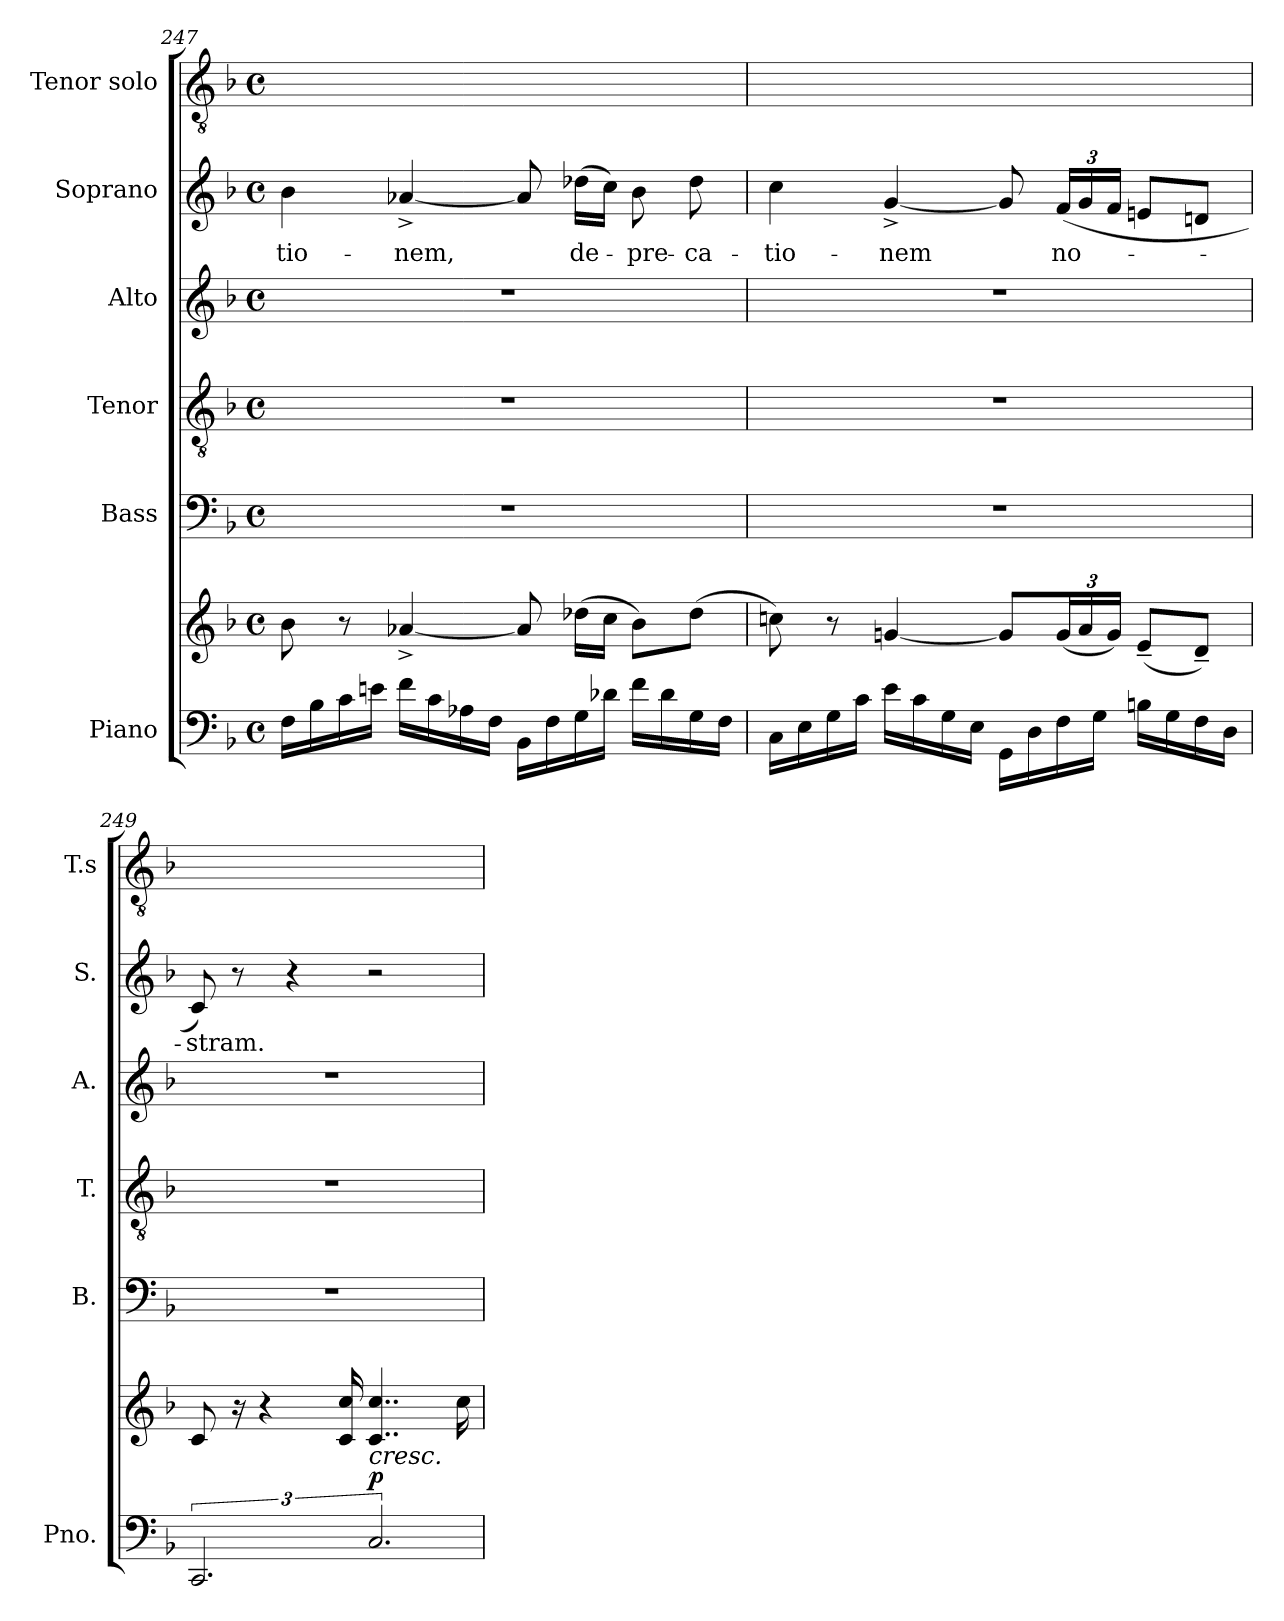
**kern	**kern	**dynam	**kern	**kern	**kern	**kern	**text	**kern
*part6	*part6	*part6	*part5	*part4	*part3	*part2	*part2	*part1
*staff7	*staff6	*staff6/7	*staff5	*staff4	*staff3	*staff2	*staff2	*staff1
*I"Piano	*	*	*I"Bass	*I"Tenor	*I"Alto	*I"Soprano	*	*I"Tenor solo
*I'Pno.	*	*	*I'B.	*I'T.	*I'A.	*I'S.	*	*I'T.s
!!LO:PB:g=z
*clefF4	*clefG2	*	*clefF4	*clefGv2	*clefG2	*clefG2	*	*clefGv2
*k[b-]	*k[b-]	*	*k[b-]	*k[b-]	*k[b-]	*k[b-]	*	*k[b-]
*M4/4	*M4/4	*	*M4/4	*M4/4	*M4/4	*M4/4	*	*M4/4
*met(c)	*met(c)	*	*met(c)	*met(c)	*met(c)	*met(c)	*	*met(c)
=247	=247	=247	=247	=247	=247	=247	=247	=247
!	!	!	!	!	!	!	!LO:LY:b	!
16F\LL	8b-\	.	1r	1r	1r	4b-\	-tio-	1ryy
16B-\	.	.	.	.	.	.	.	.
16c\	8r	.	.	.	.	.	.	.
16en\JJ	.	.	.	.	.	.	.	.
!	!	!	!	!	!	!	!LO:LY:b	!
16f\LL	[4a-X^/	.	.	.	.	[4a-X^/	-nem,	.
16c\	.	.	.	.	.	.	.	.
16A-X\	.	.	.	.	.	.	.	.
16F\JJ	.	.	.	.	.	.	.	.
16BB-\LL	8a-/]	.	.	.	.	8a-/]	.	.
16F\	.	.	.	.	.	.	.	.
!	!	!	!	!	!	!	!LO:LY:b	!
16G\	(>16dd-X\LL	.	.	.	.	(>16dd-X\LL	de-	.
16d-X\JJ	16cc\JJ	.	.	.	.	16cc\JJ)	.	.
!	!	!	!	!	!	!	!LO:LY:b	!
16f\LL	8b-\L)	.	.	.	.	8b-\	-pre-	.
16d-\	.	.	.	.	.	.	.	.
!	!	!	!	!	!	!	!LO:LY:b	!
16G\	(>8dd-\J	.	.	.	.	8dd-\	-ca-	.
16F\JJ	.	.	.	.	.	.	.	.
=248	=248	=248	=248	=248	=248	=248	=248	=248
!	!	!	!	!	!	!	!LO:LY:b	!
16C\LL	8ccn\)	.	1r	1r	1r	4cc\	-tio-	1ryy
16E\	.	.	.	.	.	.	.	.
16G\	8r	.	.	.	.	.	.	.
16c\JJ	.	.	.	.	.	.	.	.
!	!	!	!	!	!	!	!LO:LY:b	!
16e\LL	[4gn/	.	.	.	.	[4g^/	-nem	.
16c\	.	.	.	.	.	.	.	.
16G\	.	.	.	.	.	.	.	.
16E\JJ	.	.	.	.	.	.	.	.
16GG\LL	8g/L]	.	.	.	.	8g/]	.	.
16D\	.	.	.	.	.	.	.	.
!	!	!	!	!	!	!	!LO:LY:b	!
16F\	(<24g/L	.	.	.	.	(<24f/LL	no-	.
.	24a/	.	.	.	.	24g/	.	.
16G\JJ	.	.	.	.	.	.	.	.
.	24g/JJ)	.	.	.	.	24f/JJ	.	.
16Bn\LL	(<8e~/L	.	.	.	.	8en/L	.	.
16G\	.	.	.	.	.	.	.	.
16F\	8d~/J)	.	.	.	.	8dn/J	.	.
16D\JJ	.	.	.	.	.	.	.	.
=249	=249	=249	=249	=249	=249	=249	=249	=249
!	!	!	!	!	!	!	!LO:LY:b	!
3.CC	8c/	.	1r	1r	1r	8c/)	-stram.	1ryy
.	16r	.	.	.	.	8r	.	.
.	4r	.	.	.	.	.	.	.
.	.	.	.	.	.	4r	.	.
.	16c/ 16cc/	.	.	.	.	.	.	.
!LO:TX:a:i:t=cresc.	!	!	!	!	!	!	!	!
!	!	!LO:DY:a=2	!	!	!	!	!	!
3.C	4..c/ 4..cc/	p	.	.	.	2r	.	.
.	16cc\	.	.	.	.	.	.	.
=	=	=	=	=	=	=	=	=
*-	*-	*-	*-	*-	*-	*-	*-	*-
